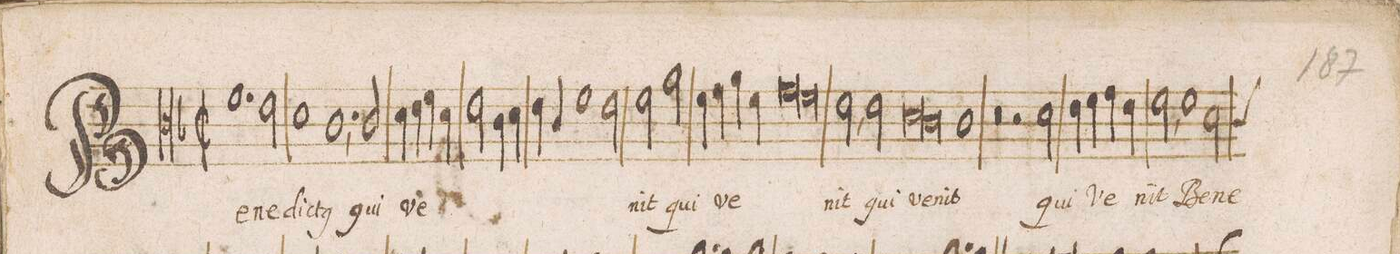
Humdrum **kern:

**kern	**text
*I"DISCANTVS	*
*clefC3	*
*k[b-]	*
*met(C|)	*
*M2/1	*
1.f	Be-
*2\right	*
2e\	-ne-
=2-	=2-
1d	-di-
1.c,<	-ct(us)
=3-	=3-
2c/	qui
4d\	ve-
4e\	.
4f\	.
4d\	.
=4-	=4-
2e\	.
4c\	.
4d\	.
4e\	.
4c/	.
1f\	.
=5-	=5-
2e\	.
2f\	-nit
2a\	qui
=6-	=6-
4f\	ve-
4g\	.
4a\	.
4f\	.
*lig	*
1g	.
=7-	=7-
1f	.
*Xlig	*
2e,<\	-nit
2e\	qui
=8-	=8-
*lig	*
1d	ve-
1c	.
*Xlig	*
=9-	=9-
1c	-nit
0r	.
=10-	=10-
2r	.
2d\	qui
=11-	=11-
4e\	Ve-
4f\	.
4g\	.
4e\	.
2f,<\	-nit
1f\	Be-
=12-	=12-
2d\	-ne-
*-	*-
